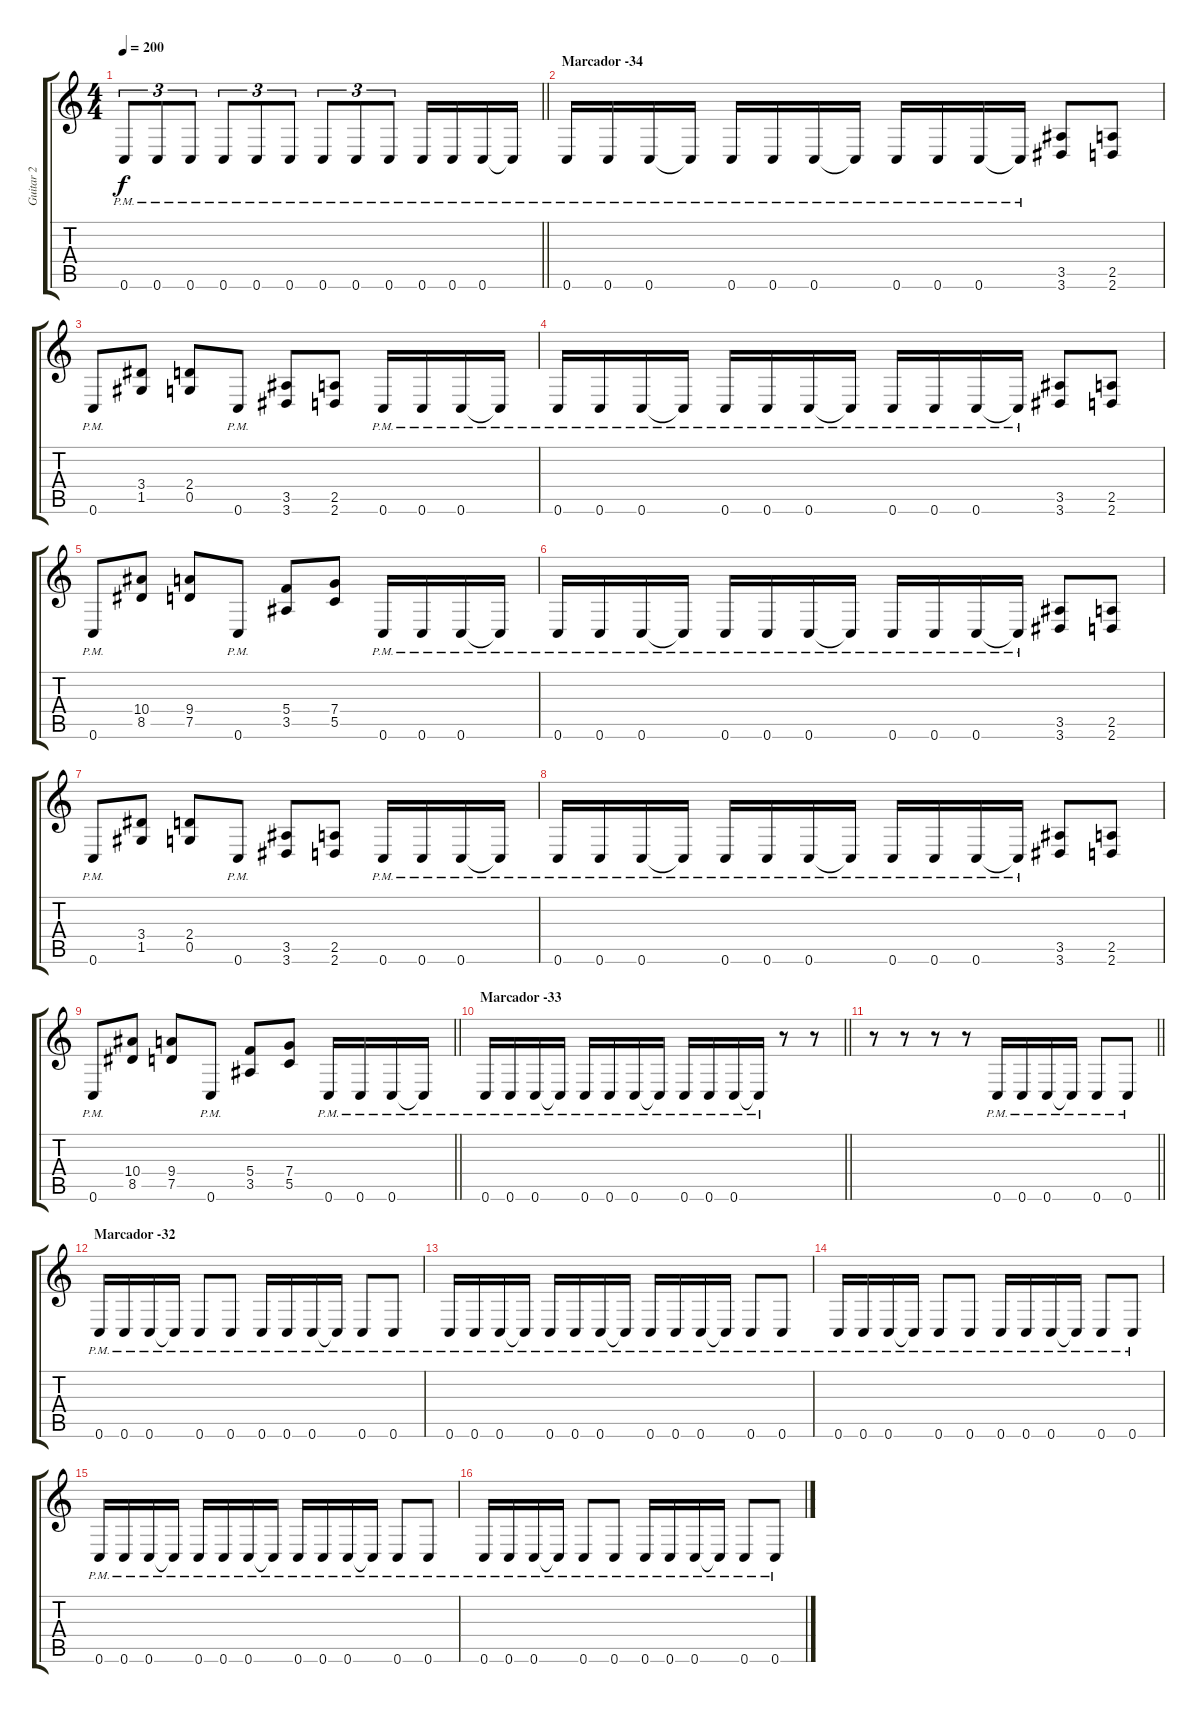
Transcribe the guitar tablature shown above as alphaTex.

\track ("Guitar 2" "Guitar 2") {instrument distortionguitar}
\staff {score tabs}
\tuning (D4 A3 F3 C3 G2 C2) {hide}
\ts (4 4)
\tempo 200
\clef g2
\barLineRight lightlight
\ks c
0.6{pm}.8{tu (3 2) dy f} 0.6{pm}.8{tu (3 2)} 0.6{pm}.8{tu (3 2)} 0.6{pm}.8{tu (3 2)} 0.6{pm}.8{tu (3 2)} 0.6{pm}.8{tu (3 2)} 0.6{pm}.8{tu (3 2)} 0.6{pm}.8{tu (3 2)} 0.6{pm}.8{tu (3 2)} 0.6{pm}.16 0.6{pm}.16 0.6{pm}.16 0.6{pm t}.16 |
\section ("" "Marcador -34")
0.6{pm}.16 0.6{pm}.16 0.6{pm}.16 0.6{pm t}.16 0.6{pm}.16 0.6{pm}.16 0.6{pm}.16 0.6{pm t}.16 0.6{pm}.16 0.6{pm}.16 0.6{pm}.16 0.6{pm t}.16 (3.5 3.6).8 (2.5 2.6).8 |
0.6{pm}.8 (3.4 1.5).8 (2.4 0.5).8 0.6{pm}.8 (3.5 3.6).8 (2.5 2.6).8 0.6{pm}.16 0.6{pm}.16 0.6{pm}.16 0.6{pm t}.16 |
0.6{pm}.16 0.6{pm}.16 0.6{pm}.16 0.6{pm t}.16 0.6{pm}.16 0.6{pm}.16 0.6{pm}.16 0.6{pm t}.16 0.6{pm}.16 0.6{pm}.16 0.6{pm}.16 0.6{pm t}.16 (3.5 3.6).8 (2.5 2.6).8 |
0.6{pm}.8 (10.4 8.5).8 (9.4 7.5).8 0.6{pm}.8 (5.4 3.5).8 (7.4 5.5).8 0.6{pm}.16 0.6{pm}.16 0.6{pm}.16 0.6{pm t}.16 |
0.6{pm}.16 0.6{pm}.16 0.6{pm}.16 0.6{pm t}.16 0.6{pm}.16 0.6{pm}.16 0.6{pm}.16 0.6{pm t}.16 0.6{pm}.16 0.6{pm}.16 0.6{pm}.16 0.6{pm t}.16 (3.5 3.6).8 (2.5 2.6).8 |
0.6{pm}.8 (3.4 1.5).8 (2.4 0.5).8 0.6{pm}.8 (3.5 3.6).8 (2.5 2.6).8 0.6{pm}.16 0.6{pm}.16 0.6{pm}.16 0.6{pm t}.16 |
0.6{pm}.16 0.6{pm}.16 0.6{pm}.16 0.6{pm t}.16 0.6{pm}.16 0.6{pm}.16 0.6{pm}.16 0.6{pm t}.16 0.6{pm}.16 0.6{pm}.16 0.6{pm}.16 0.6{pm t}.16 (3.5 3.6).8 (2.5 2.6).8 |
\barLineRight lightlight
0.6{pm}.8 (10.4 8.5).8 (9.4 7.5).8 0.6{pm}.8 (5.4 3.5).8 (7.4 5.5).8 0.6{pm}.16 0.6{pm}.16 0.6{pm}.16 0.6{pm t}.16 |
\section ("" "Marcador -33")
\barLineRight lightlight
0.6{pm}.16 0.6{pm}.16 0.6{pm}.16 0.6{pm t}.16 0.6{pm}.16 0.6{pm}.16 0.6{pm}.16 0.6{pm t}.16 0.6{pm}.16 0.6{pm}.16 0.6{pm}.16 0.6{pm t}.16 r.8 r.8 |
\barLineRight lightlight
r.8 r.8 r.8 r.8 0.6{pm}.16 0.6{pm}.16 0.6{pm}.16 0.6{pm t}.16 0.6{pm}.8 0.6{pm}.8 |
\section ("" "Marcador -32")
0.6{pm}.16 0.6{pm}.16 0.6{pm}.16 0.6{pm t}.16 0.6{pm}.8 0.6{pm}.8 0.6{pm}.16 0.6{pm}.16 0.6{pm}.16 0.6{pm t}.16 0.6{pm}.8 0.6{pm}.8 |
0.6{pm}.16 0.6{pm}.16 0.6{pm}.16 0.6{pm t}.16 0.6{pm}.16 0.6{pm}.16 0.6{pm}.16 0.6{pm t}.16 0.6{pm}.16 0.6{pm}.16 0.6{pm}.16 0.6{pm t}.16 0.6{pm}.8 0.6{pm}.8 |
0.6{pm}.16 0.6{pm}.16 0.6{pm}.16 0.6{pm t}.16 0.6{pm}.8 0.6{pm}.8 0.6{pm}.16 0.6{pm}.16 0.6{pm}.16 0.6{pm t}.16 0.6{pm}.8 0.6{pm}.8 |
0.6{pm}.16 0.6{pm}.16 0.6{pm}.16 0.6{pm t}.16 0.6{pm}.16 0.6{pm}.16 0.6{pm}.16 0.6{pm t}.16 0.6{pm}.16 0.6{pm}.16 0.6{pm}.16 0.6{pm t}.16 0.6{pm}.8 0.6{pm}.8 |
0.6{pm}.16 0.6{pm}.16 0.6{pm}.16 0.6{pm t}.16 0.6{pm}.8 0.6{pm}.8 0.6{pm}.16 0.6{pm}.16 0.6{pm}.16 0.6{pm t}.16 0.6{pm}.8 0.6{pm}.8
